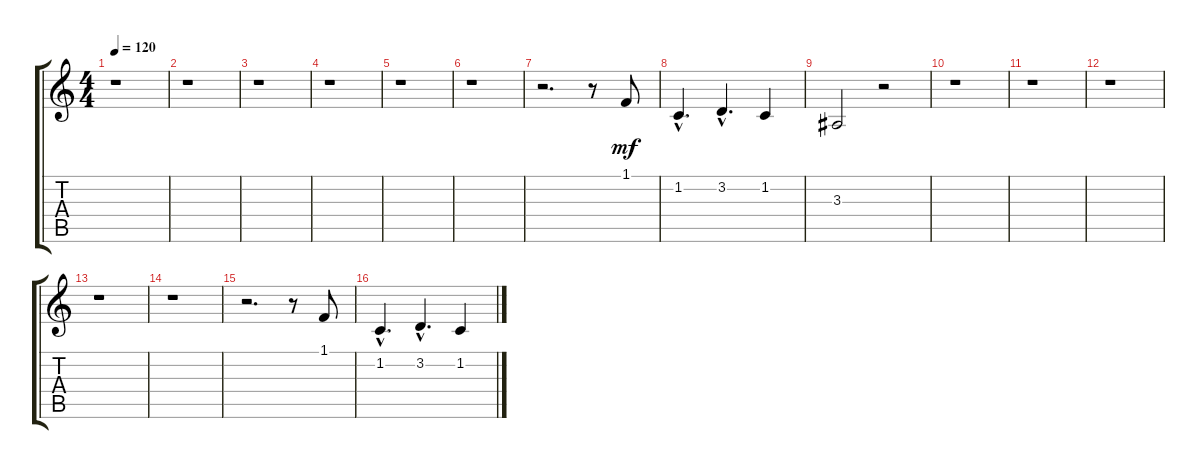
\track (" " " ") {instrument electricgrandpiano}
\staff {score tabs}
\tuning (E4 B3 G3 D3 A2 E2) {hide}
\ts (4 4)
\tempo 120
\clef g2
\ks c
r.1{dy mf} |
r.1 |
r.1 |
r.1 |
r.1 |
r.1 |
r.2{d} r.8 1.1.8 |
1.2{hac}.4{d} 3.2{hac}.4{d} 1.2.4 |
3.3.2 r.2 |
r.1 |
r.1 |
r.1 |
r.1 |
r.1 |
r.2{d} r.8 1.1.8 |
1.2{hac}.4{d} 3.2{hac}.4{d} 1.2.4
